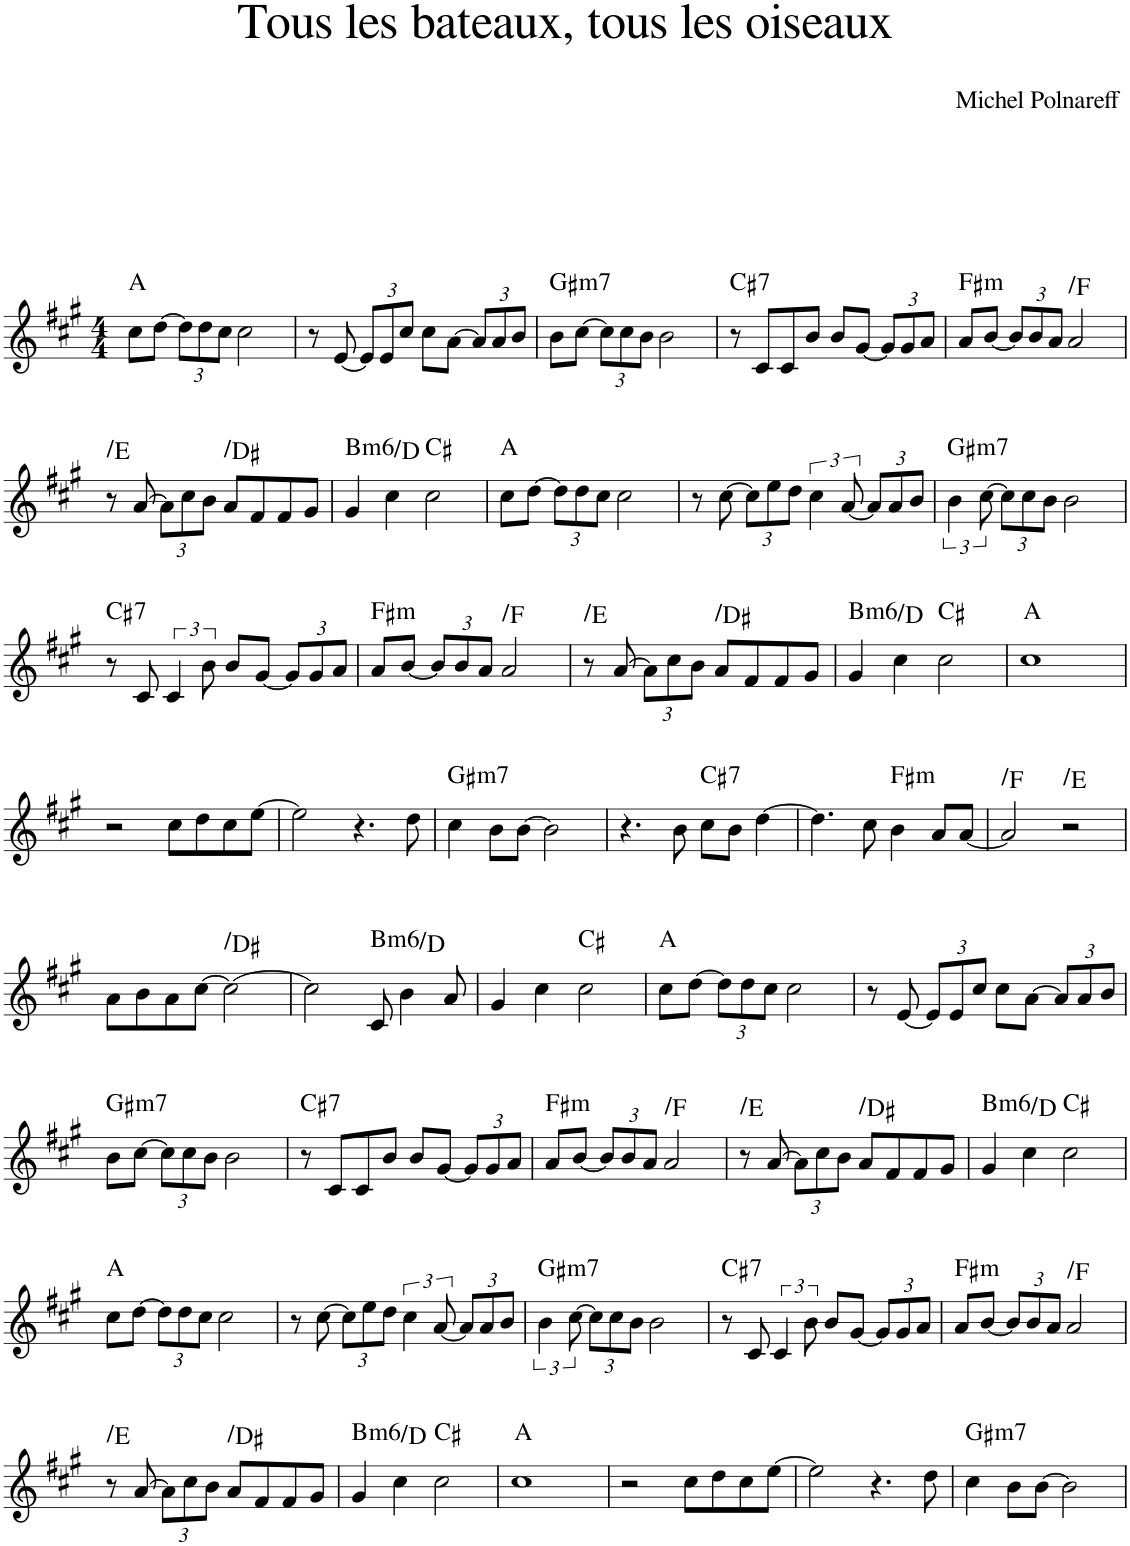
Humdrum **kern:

**kern	**harte
*part1	*part1
*staff1	*
*I"Piano	*
*I'Pno.	*
*clefG2	*
*k[f#c#g#]	*
*M4/4	*
=1	=1
8cc#\L	A:maj
[8dd\J	.
*Xbrackettup	*
12dd\L]	.
12dd\	.
12cc#\J	.
2cc#\	.
=2	=2
8r	.
[8e/	.
12e/L]	.
12e/	.
12cc#/J	.
8cc#\L	.
[8a\J	.
12a/L]	.
12a/	.
12b/J	.
=3	=3
!	!LO:H:kt=m7
8b\L	G#:min7
[8cc#\J	.
12cc#\L]	.
12cc#\	.
12b\J	.
2b\	.
=4	=4
!	!LO:H:kt=7
8r	C#:7
8c#/L	.
8c#/	.
8b/J	.
8b/L	.
[8g#/J	.
12g#/L]	.
12g#/	.
12a/J	.
=5	=5
!	!LO:H:kt=m
8a/L	F#:min
[8b/J	.
12b/L]	.
12b/	.
12a/J	.
!	!LO:H:kt=N.C.
2a/	N
!!LO:LB:g=z
=6	=6
!	!LO:H:kt=N.C.
8r	N
[8a/	.
12a\L]	.
12cc#\	.
12b\J	.
!	!LO:H:kt=N.C.
8a/L	N
8f#/	.
8f#/	.
8g#/J	.
=7	=7
!	!LO:H:kt=m6
4g#/	B:min6/b3
4cc#\	.
2cc#\	C#:maj
=8	=8
8cc#\L	A:maj
[8dd\J	.
12dd\L]	.
12dd\	.
12cc#\J	.
2cc#\	.
=9	=9
8r	.
[8cc#\	.
12cc#\L]	.
12ee\	.
12dd\J	.
*brackettup	*
6cc#\	.
[12a/	.
*Xbrackettup	*
12a/L]	.
12a/	.
12b/J	.
=10	=10
*brackettup	*
!	!LO:H:kt=m7
6b\	G#:min7
[12cc#\	.
*Xbrackettup	*
12cc#\L]	.
12cc#\	.
12b\J	.
2b\	.
!!LO:LB:g=z
=11	=11
!	!LO:H:kt=7
8r	C#:7
8c#/	.
*brackettup	*
6c#/	.
12b\	.
8b/L	.
[8g#/J	.
*Xbrackettup	*
12g#/L]	.
12g#/	.
12a/J	.
=12	=12
!	!LO:H:kt=m
8a/L	F#:min
[8b/J	.
12b/L]	.
12b/	.
12a/J	.
!	!LO:H:kt=N.C.
2a/	N
=13	=13
!	!LO:H:kt=N.C.
8r	N
[8a/	.
12a\L]	.
12cc#\	.
12b\J	.
!	!LO:H:kt=N.C.
8a/L	N
8f#/	.
8f#/	.
8g#/J	.
=14	=14
!	!LO:H:kt=m6
4g#/	B:min6/b3
4cc#\	.
2cc#\	C#:maj
=15	=15
1cc#	A:maj
!!LO:LB:g=z
=16	=16
2r	.
8cc#\L	.
8dd\	.
8cc#\	.
[8ee\J	.
=17	=17
2ee\]	.
4.r	.
8dd\	.
=18	=18
!	!LO:H:kt=m7
4cc#\	G#:min7
8b\L	.
[8b\J	.
2b\]	.
=19	=19
4.r	.
8b\	.
!	!LO:H:kt=7
8cc#\L	C#:7
8b\J	.
[4dd\	.
=20	=20
4.dd\]	.
8cc#\	.
!	!LO:H:kt=m
4b\	F#:min
8a/L	.
[8a/J	.
=21	=21
!	!LO:H:kt=N.C.
2a/]	N
!	!LO:H:kt=N.C.
2r	N
!!LO:LB:g=z
=22	=22
8a\L	.
8b\	.
8a\	.
[8cc#\J	.
!	!LO:H:kt=N.C.
2cc#\_	N
=23	=23
2cc#\]	.
!	!LO:H:kt=m6
8c#/	B:min6/b3
4b\	.
8a/	.
=24	=24
4g#/	.
4cc#\	.
2cc#\	C#:maj
=25	=25
8cc#\L	A:maj
[8dd\J	.
12dd\L]	.
12dd\	.
12cc#\J	.
2cc#\	.
=26	=26
8r	.
[8e/	.
12e/L]	.
12e/	.
12cc#/J	.
8cc#\L	.
[8a\J	.
12a/L]	.
12a/	.
12b/J	.
!!LO:LB:g=z
=27	=27
!	!LO:H:kt=m7
8b\L	G#:min7
[8cc#\J	.
12cc#\L]	.
12cc#\	.
12b\J	.
2b\	.
=28	=28
!	!LO:H:kt=7
8r	C#:7
8c#/L	.
8c#/	.
8b/J	.
8b/L	.
[8g#/J	.
12g#/L]	.
12g#/	.
12a/J	.
=29	=29
!	!LO:H:kt=m
8a/L	F#:min
[8b/J	.
12b/L]	.
12b/	.
12a/J	.
!	!LO:H:kt=N.C.
2a/	N
=30	=30
!	!LO:H:kt=N.C.
8r	N
[8a/	.
12a\L]	.
12cc#\	.
12b\J	.
!	!LO:H:kt=N.C.
8a/L	N
8f#/	.
8f#/	.
8g#/J	.
=31	=31
!	!LO:H:kt=m6
4g#/	B:min6/b3
4cc#\	.
2cc#\	C#:maj
!!LO:LB:g=z
=32	=32
8cc#\L	A:maj
[8dd\J	.
12dd\L]	.
12dd\	.
12cc#\J	.
2cc#\	.
=33	=33
8r	.
[8cc#\	.
12cc#\L]	.
12ee\	.
12dd\J	.
*brackettup	*
6cc#\	.
[12a/	.
*Xbrackettup	*
12a/L]	.
12a/	.
12b/J	.
=34	=34
*brackettup	*
!	!LO:H:kt=m7
6b\	G#:min7
[12cc#\	.
*Xbrackettup	*
12cc#\L]	.
12cc#\	.
12b\J	.
2b\	.
=35	=35
!	!LO:H:kt=7
8r	C#:7
8c#/	.
*brackettup	*
6c#/	.
12b\	.
8b/L	.
[8g#/J	.
*Xbrackettup	*
12g#/L]	.
12g#/	.
12a/J	.
=36	=36
!	!LO:H:kt=m
8a/L	F#:min
[8b/J	.
12b/L]	.
12b/	.
12a/J	.
!	!LO:H:kt=N.C.
2a/	N
!!LO:LB:g=z
=37	=37
!	!LO:H:kt=N.C.
8r	N
[8a/	.
12a\L]	.
12cc#\	.
12b\J	.
!	!LO:H:kt=N.C.
8a/L	N
8f#/	.
8f#/	.
8g#/J	.
=38	=38
!	!LO:H:kt=m6
4g#/	B:min6/b3
4cc#\	.
2cc#\	C#:maj
=39	=39
1cc#	A:maj
=40	=40
2r	.
8cc#\L	.
8dd\	.
8cc#\	.
[8ee\J	.
=41	=41
2ee\]	.
4.r	.
8dd\	.
=42	=42
!	!LO:H:kt=m7
4cc#\	G#:min7
8b\L	.
[8b\J	.
2b\]	.
=	=
*-	*-
